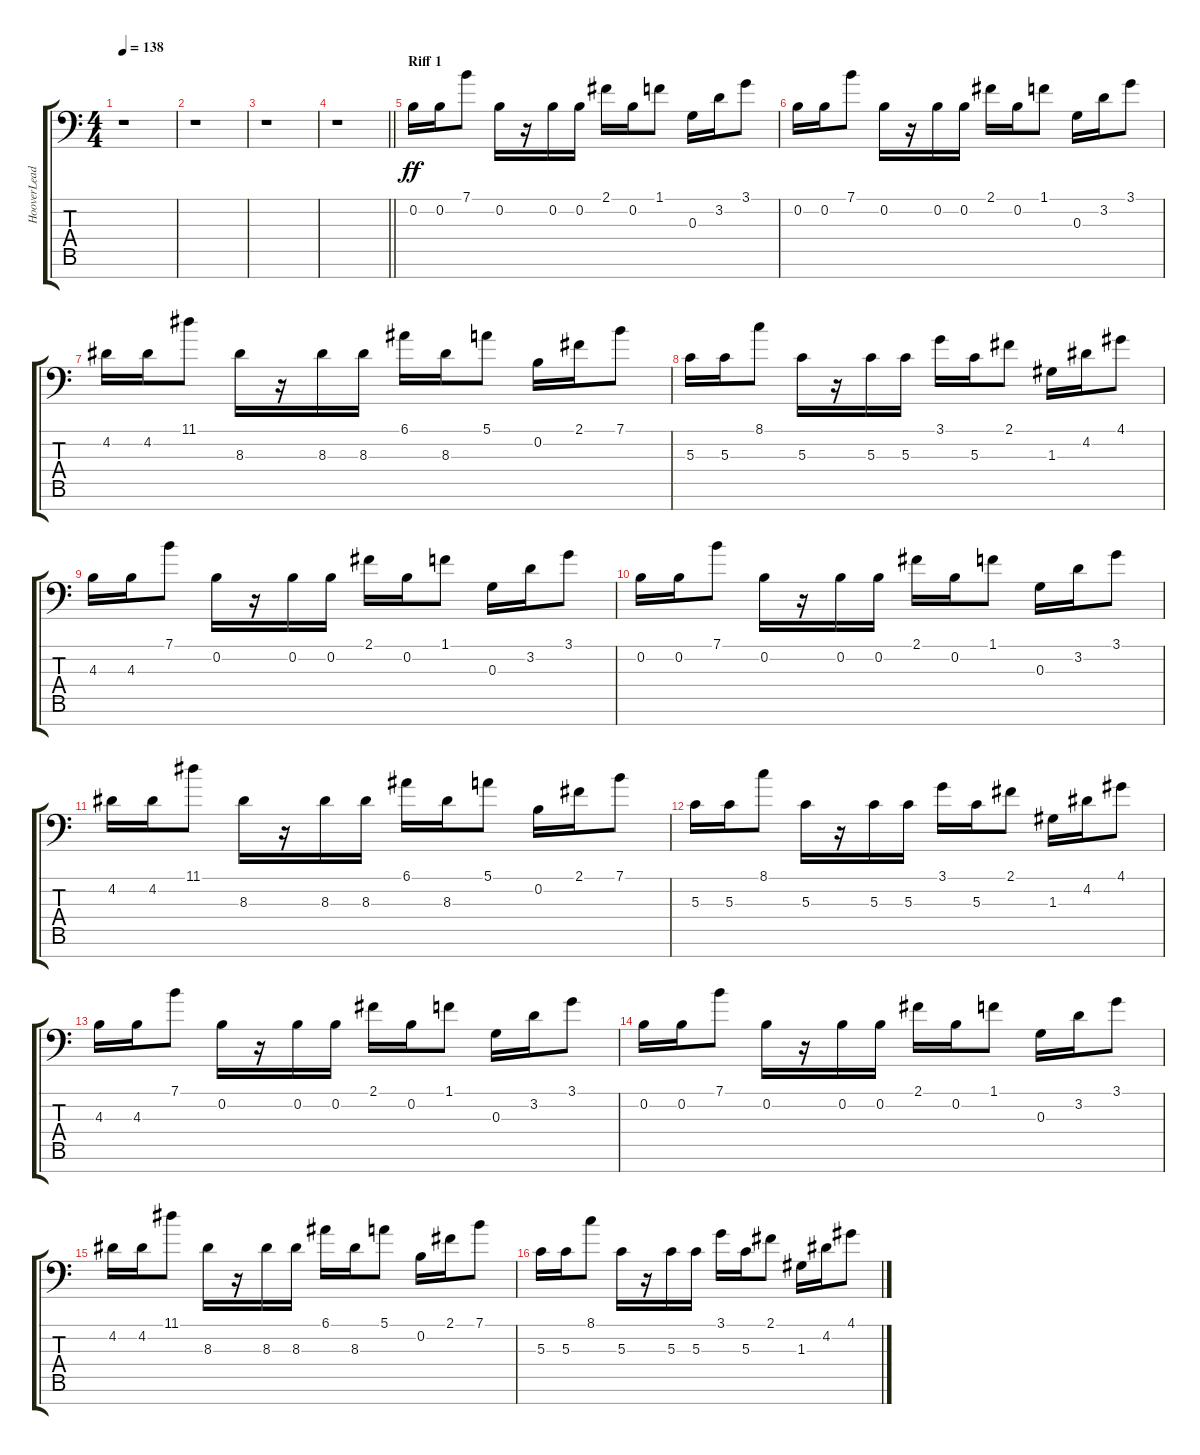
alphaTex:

\track ("HooverLead" "HooverLead") {instrument lead4chiff}
\staff {score tabs}
\tuning (E4 B3 G3 D3 A2 E2 C-1) {hide}
\ts (4 4)
\tempo 138
\clef f4
\ks c
r.1{dy ff} |
r.1 |
r.1 |
\barLineRight lightlight
r.1 |
\section ("" "Riff 1")
0.2.16 0.2.16 7.1.8 0.2.16 r.16 0.2.16 0.2.16 2.1.16 0.2.16 1.1.8 0.3.16 3.2.16 3.1.8 |
0.2.16 0.2.16 7.1.8 0.2.16 r.16 0.2.16 0.2.16 2.1.16 0.2.16 1.1.8 0.3.16 3.2.16 3.1.8 |
4.2.16 4.2.16 11.1.8 8.3.16 r.16 8.3.16 8.3.16 6.1.16 8.3.16 5.1.8 0.2.16 2.1.16 7.1.8 |
5.3.16 5.3.16 8.1.8 5.3.16 r.16 5.3.16 5.3.16 3.1.16 5.3.16 2.1.8 1.3.16 4.2.16 4.1.8 |
4.3.16 4.3.16 7.1.8 0.2.16 r.16 0.2.16 0.2.16 2.1.16 0.2.16 1.1.8 0.3.16 3.2.16 3.1.8 |
0.2.16 0.2.16 7.1.8 0.2.16 r.16 0.2.16 0.2.16 2.1.16 0.2.16 1.1.8 0.3.16 3.2.16 3.1.8 |
4.2.16 4.2.16 11.1.8 8.3.16 r.16 8.3.16 8.3.16 6.1.16 8.3.16 5.1.8 0.2.16 2.1.16 7.1.8 |
5.3.16 5.3.16 8.1.8 5.3.16 r.16 5.3.16 5.3.16 3.1.16 5.3.16 2.1.8 1.3.16 4.2.16 4.1.8 |
4.3.16 4.3.16 7.1.8 0.2.16 r.16 0.2.16 0.2.16 2.1.16 0.2.16 1.1.8 0.3.16 3.2.16 3.1.8 |
0.2.16 0.2.16 7.1.8 0.2.16 r.16 0.2.16 0.2.16 2.1.16 0.2.16 1.1.8 0.3.16 3.2.16 3.1.8 |
4.2.16 4.2.16 11.1.8 8.3.16 r.16 8.3.16 8.3.16 6.1.16 8.3.16 5.1.8 0.2.16 2.1.16 7.1.8 |
5.3.16 5.3.16 8.1.8 5.3.16 r.16 5.3.16 5.3.16 3.1.16 5.3.16 2.1.8 1.3.16 4.2.16 4.1.8
